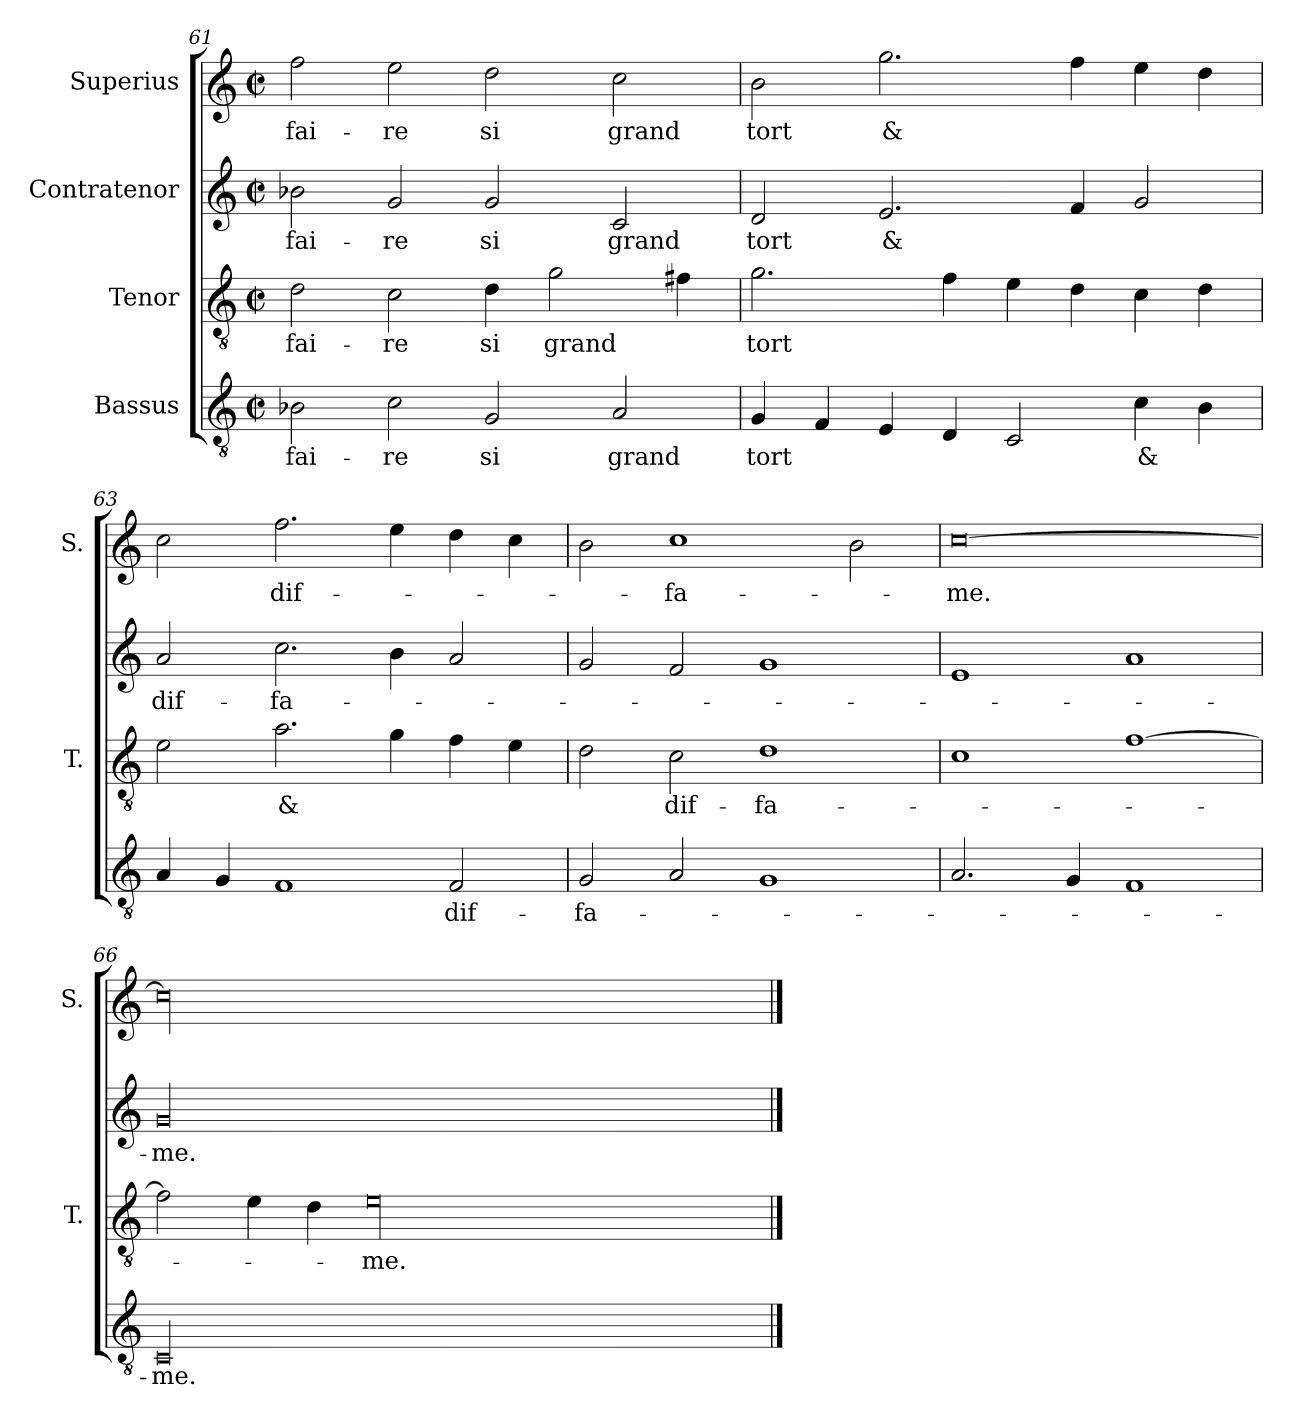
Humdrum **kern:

**kern	**text	**kern	**text	**kern	**text	**kern	**text
*part4	*part4	*part3	*part3	*part2	*part2	*part1	*part1
*staff4	*staff4	*staff3	*staff3	*staff2	*staff2	*staff1	*staff1
*I"Bassus	*	*I"Tenor	*	*I"Contratenor	*	*I"Superius	*
*	*	*I'T.	*	*	*	*I'S.	*
*clefGv2	*	*clefGv2	*	*clefG2	*	*clefG2	*
*k[]	*	*k[]	*	*k[]	*	*k[]	*
*C:	*	*C:	*	*C:	*	*C:	*
*M2/2	*	*M2/2	*	*M2/2	*	*M2/2	*
*met(c|)	*	*met(c|)	*	*met(c|)	*	*met(c|)	*
=61	=61	=61	=61	=61	=61	=61	=61
2B-X\	fai-	2d\	fai-	2b-X\	fai-	2ff\	fai-
2c\	-re	2c\	-re	2g/	-re	2ee\	-re
2G/	si	4d\	si	2g/	si	2dd\	si
.	.	2g\	grand	.	.	.	.
2A/	grand	.	.	2c/	grand	2cc\	grand
.	.	4f#X\	.	.	.	.	.
!!LO:LB:g=z
=62	=62	=62	=62	=62	=62	=62	=62
4G/	tort	2.g\	tort	2d/	tort	2b\	tort
4F/	.	.	.	.	.	.	.
4E/	.	.	.	2.e/	&	2.gg\	&
4D/	.	4f\	.	.	.	.	.
2C/	.	4e\	.	.	.	.	.
.	.	4d\	.	4f/	.	4ff\	.
4c\	&	4c\	.	2g/	.	4ee\	.
4B\	.	4d\	.	.	.	4dd\	.
=63	=63	=63	=63	=63	=63	=63	=63
4A/	.	2e\	.	2a/	dif-	2cc\	.
4G/	.	.	.	.	.	.	.
1F/	.	2.a\	&	2.cc\	-fa-	2.ff\	dif-
.	.	4g\	.	4b\	.	4ee\	.
2F/	dif-	4f\	.	2a/	.	4dd\	.
.	.	4e\	.	.	.	4cc\	.
=64	=64	=64	=64	=64	=64	=64	=64
2G/	-fa-	2d\	.	2g/	.	2b\	.
2A/	.	2c\	dif-	2f/	.	1cc\	-fa-
1G/	.	1d\	-fa-	1g/	.	.	.
.	.	.	.	.	.	2b\	.
=65	=65	=65	=65	=65	=65	=65	=65
2.A/	.	1c\	.	1e/	.	[0cc\	-me.
4G/	.	.	.	.	.	.	.
1F/	.	[1f\	.	1a/	.	.	.
=66	=66	=66	=66	=66	=66	=66	=66
00C/	-me.	2f\]	.	00g/	-me.	00cc\]	.
.	.	4e\	.	.	.	.	.
.	.	4d\	.	.	.	.	.
.	.	00e\	-me.	.	.	.	.
1C/yy	.	.	.	1g/yy	.	1cc\yy	.
==	==	==	==	==	==	==	==
*-	*-	*-	*-	*-	*-	*-	*-
